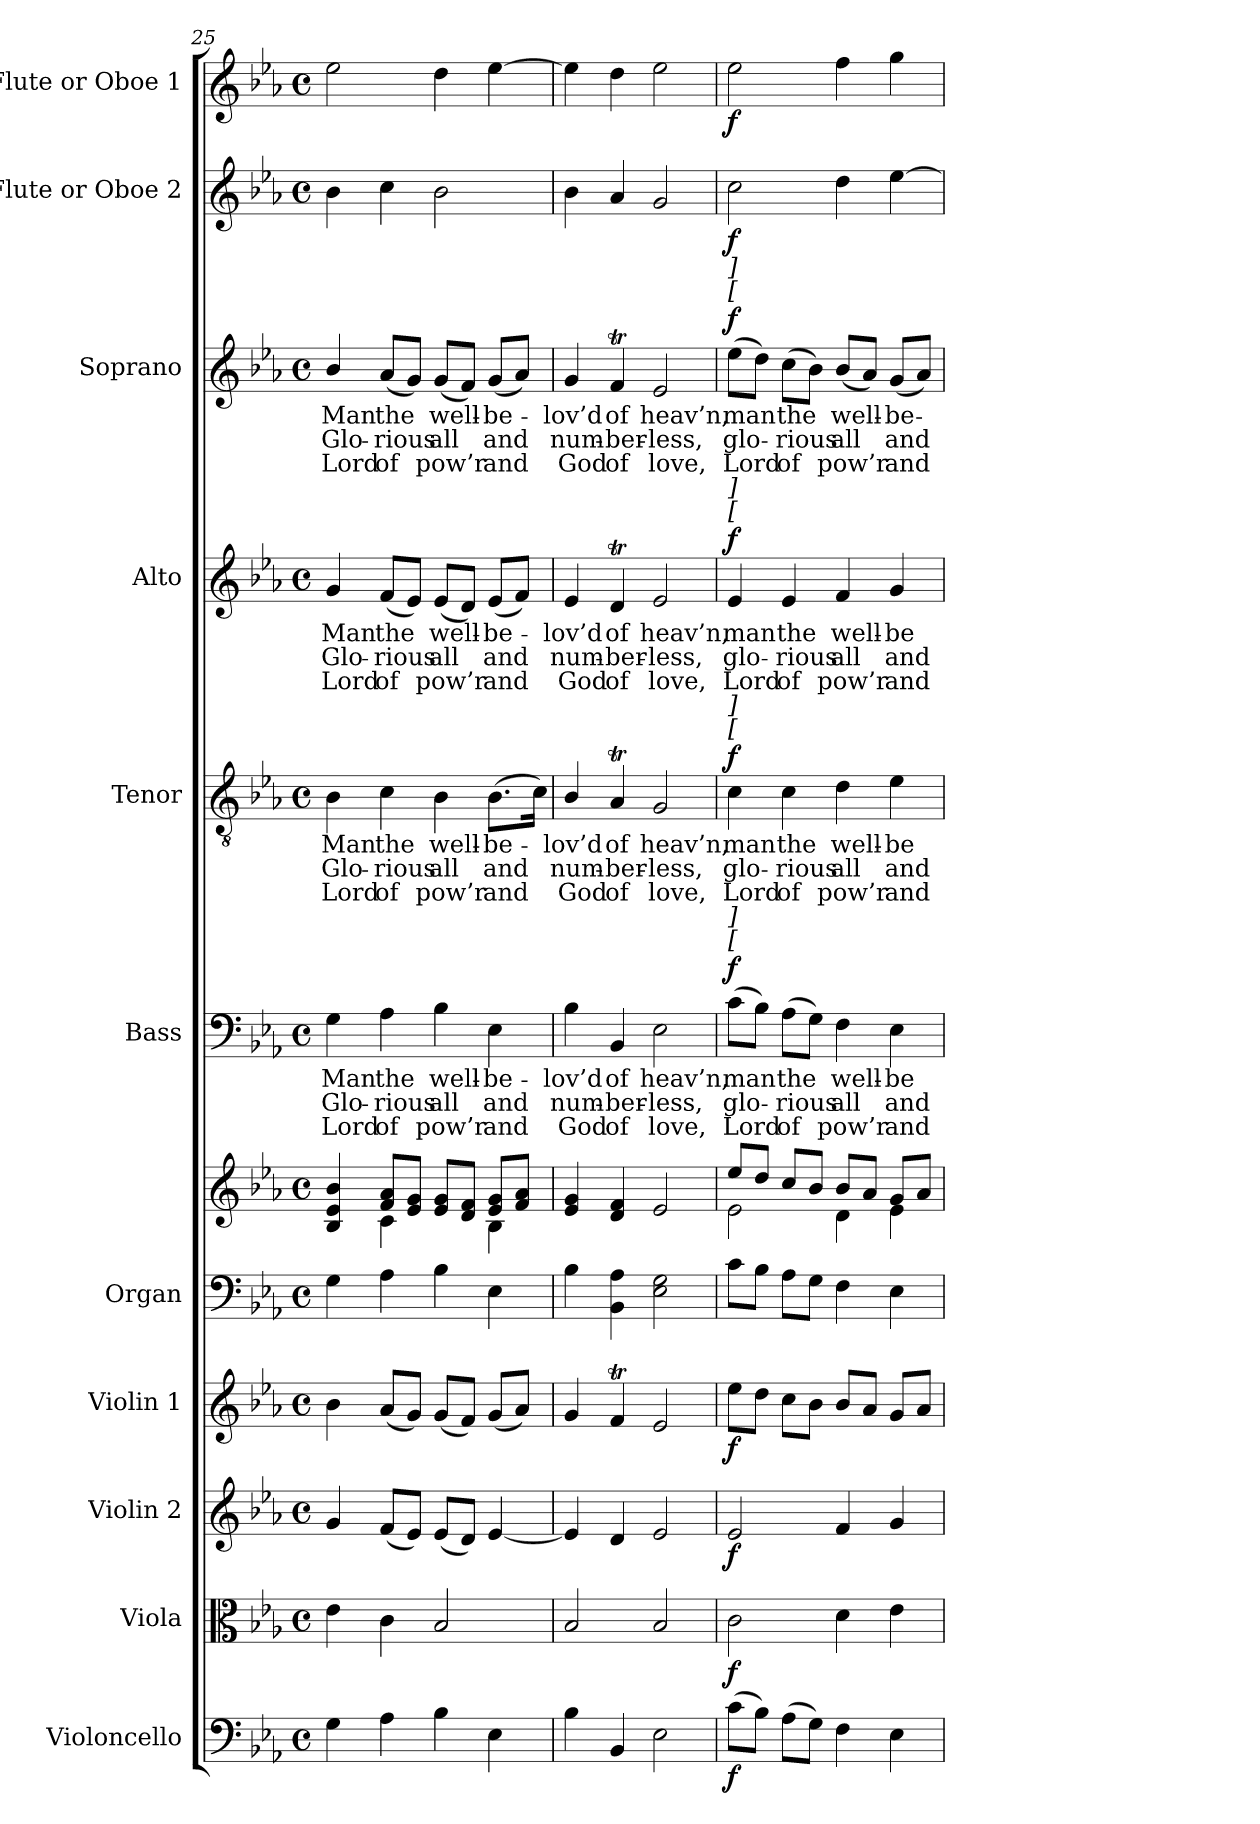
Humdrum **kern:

**kern	**dynam	**kern	**dynam	**kern	**dynam	**kern	**dynam	**kern	**kern	**kern	**text	**text	**text	**dynam	**kern	**text	**text	**text	**dynam	**kern	**text	**text	**text	**dynam	**kern	**text	**text	**text	**dynam	**kern	**dynam	**kern	**dynam
*part11	*part11	*part10	*part10	*part9	*part9	*part8	*part8	*part7	*part7	*part6	*part6	*part6	*part6	*part6	*part5	*part5	*part5	*part5	*part5	*part4	*part4	*part4	*part4	*part4	*part3	*part3	*part3	*part3	*part3	*part2	*part2	*part1	*part1
*staff12	*staff12	*staff11	*staff11	*staff10	*staff10	*staff9	*staff9	*staff8	*staff7	*staff6	*staff6	*staff6	*staff6	*staff6	*staff5	*staff5	*staff5	*staff5	*staff5	*staff4	*staff4	*staff4	*staff4	*staff4	*staff3	*staff3	*staff3	*staff3	*staff3	*staff2	*staff2	*staff1	*staff1
*I"Violoncello	*	*I"Viola	*	*I"Violin 2	*	*I"Violin 1	*	*I"Organ	*	*I"Bass	*	*	*	*	*I"Tenor	*	*	*	*	*I"Alto	*	*	*	*	*I"Soprano	*	*	*	*	*I"Flute or Oboe 2	*	*I"Flute or Oboe 1	*
*I'Vc.	*	*I'Vla.	*	*I'Vln. 2	*	*I'Vln. 1	*	*I'Org.	*	*I'B.	*	*	*	*	*I'T.	*	*	*	*	*I'A.	*	*	*	*	*I'S.	*	*	*	*	*I'Fl. or Ob. 2	*	*I'Fl. or Ob. 1	*
!!LO:PB:g=z
*clefF4	*	*clefC3	*	*clefG2	*	*clefG2	*	*clefF4	*clefG2	*clefF4	*	*	*	*	*clefGv2	*	*	*	*	*clefG2	*	*	*	*	*clefG2	*	*	*	*	*clefG2	*	*clefG2	*
*	*	*	*	*	*	*	*	*	*	*	*	*	*	*	*ITrd7c12	*	*	*	*	*	*	*	*	*	*	*	*	*	*	*	*	*	*
*k[b-e-a-]	*	*k[b-e-a-]	*	*k[b-e-a-]	*	*k[b-e-a-]	*	*k[b-e-a-]	*k[b-e-a-]	*k[b-e-a-]	*	*	*	*	*k[b-e-a-]	*	*	*	*	*k[b-e-a-]	*	*	*	*	*k[b-e-a-]	*	*	*	*	*k[b-e-a-]	*	*k[b-e-a-]	*
*E-:	*	*E-:	*	*E-:	*	*E-:	*	*E-:	*E-:	*E-:	*	*	*	*	*E-:	*	*	*	*	*E-:	*	*	*	*	*E-:	*	*	*	*	*E-:	*	*E-:	*
*M4/4	*	*M4/4	*	*M4/4	*	*M4/4	*	*M4/4	*M4/4	*M4/4	*	*	*	*	*M4/4	*	*	*	*	*M4/4	*	*	*	*	*M4/4	*	*	*	*	*M4/4	*	*M4/4	*
*met(c)	*	*met(c)	*	*met(c)	*	*met(c)	*	*met(c)	*met(c)	*met(c)	*	*	*	*	*met(c)	*	*	*	*	*met(c)	*	*	*	*	*met(c)	*	*	*	*	*met(c)	*	*met(c)	*
=25	=25	=25	=25	=25	=25	=25	=25	=25	=25	=25	=25	=25	=25	=25	=25	=25	=25	=25	=25	=25	=25	=25	=25	=25	=25	=25	=25	=25	=25	=25	=25	=25	=25
*	*	*	*	*	*	*	*	*	*^	*	*	*	*	*	*	*	*	*	*	*	*	*	*	*	*	*	*	*	*	*	*	*	*
!	!	!	!	!	!	!	!	!	!	!	!	!LO:LY:b:color=#000000	!LO:LY:b:color=#000000	!LO:LY:b:color=#000000	!	!	!	!	!	!	!	!	!	!	!	!	!	!	!	!	!	!	!	!
!	!	!	!	!	!	!	!	!	!	!	!	!	!	!	!	!	!LO:LY:b:color=#000000	!LO:LY:b:color=#000000	!LO:LY:b:color=#000000	!	!	!	!	!	!	!	!	!	!	!	!	!	!	!
!	!	!	!	!	!	!	!	!	!	!	!	!	!	!	!	!	!	!	!	!	!	!LO:LY:b:color=#000000	!LO:LY:b:color=#000000	!LO:LY:b:color=#000000	!	!	!	!	!	!	!	!	!	!
!	!	!	!	!	!	!	!	!	!	!	!	!	!	!	!	!	!	!	!	!	!	!	!	!	!	!	!LO:LY:b:color=#000000	!LO:LY:b:color=#000000	!LO:LY:b:color=#000000	!	!	!	!	!
4Gi\	.	4e-i\	.	4gi/	.	4b-i\	.	4Gi\	4B-i/ 4e-i 4b-i	4ryy	4Gi\	Man	Glo-	Lord	.	4BB-i\	Man	Glo-	Lord	.	4gi/	Man	Glo-	Lord	.	4b-i/	Man	Glo-	Lord	.	4b-i\	.	2ee-i\	.
!	!	!	!	!	!	!	!	!	!	!	!	!LO:LY:b:color=#000000	!LO:LY:b:color=#000000	!LO:LY:b:color=#000000	!	!	!	!	!	!	!	!	!	!	!	!	!	!	!	!	!	!	!	!
!	!	!	!	!	!	!	!	!	!	!	!	!	!	!	!	!	!LO:LY:b:color=#000000	!LO:LY:b:color=#000000	!LO:LY:b:color=#000000	!	!	!	!	!	!	!	!	!	!	!	!	!	!	!
!	!	!	!	!	!	!	!	!	!	!	!	!	!	!	!	!	!	!	!	!	!	!LO:LY:b:color=#000000	!LO:LY:b:color=#000000	!LO:LY:b:color=#000000	!	!	!	!	!	!	!	!	!	!
!	!	!	!	!	!	!	!	!	!	!	!	!	!	!	!	!	!	!	!	!	!	!	!	!	!	!	!LO:LY:b:color=#000000	!LO:LY:b:color=#000000	!LO:LY:b:color=#000000	!	!	!	!	!
4A-i\	.	4ci\	.	(8fi/L	.	(8a-i/L	.	4A-i\	8fi/ 8a-i/L	4ci\	4A-i\	the	-rious	of	.	4Ci\	the	-rious	of	.	(8fi/L	the	-rious	of	.	(8a-i/L	the	-rious	of	.	4cci\	.	.	.
.	.	.	.	8e-i/J)	.	8gi/J)	.	.	8e-i/ 8gi/J	.	.	.	.	.	.	.	.	.	.	.	8e-i/J)	.	.	.	.	8gi/J)	.	.	.	.	.	.	.	.
!	!	!	!	!	!	!	!	!	!	!	!	!LO:LY:b:color=#000000	!LO:LY:b:color=#000000	!LO:LY:b:color=#000000	!	!	!	!	!	!	!	!	!	!	!	!	!	!	!	!	!	!	!	!
!	!	!	!	!	!	!	!	!	!	!	!	!	!	!	!	!	!LO:LY:b:color=#000000	!LO:LY:b:color=#000000	!LO:LY:b:color=#000000	!	!	!	!	!	!	!	!	!	!	!	!	!	!	!
!	!	!	!	!	!	!	!	!	!	!	!	!	!	!	!	!	!	!	!	!	!	!LO:LY:b:color=#000000	!LO:LY:b:color=#000000	!LO:LY:b:color=#000000	!	!	!	!	!	!	!	!	!	!
!	!	!	!	!	!	!	!	!	!	!	!	!	!	!	!	!	!	!	!	!	!	!	!	!	!	!	!LO:LY:b:color=#000000	!LO:LY:b:color=#000000	!LO:LY:b:color=#000000	!	!	!	!	!
4B-i\	.	2B-i/	.	(8e-i/L	.	(8gi/L	.	4B-i\	8e-i/ 8gi/L	4ryy	4B-i\	well-	all	pow’r	.	4BB-i\	well-	all	pow’r	.	(8e-i/L	well-	all	pow’r	.	(8gi/L	well-	all	pow’r	.	2b-i\	.	4ddi\	.
.	.	.	.	8di/J)	.	8fi/J)	.	.	8di/ 8fi/J	.	.	.	.	.	.	.	.	.	.	.	8di/J)	.	.	.	.	8fi/J)	.	.	.	.	.	.	.	.
!	!	!	!	!	!	!	!	!	!	!	!	!LO:LY:b:color=#000000	!LO:LY:b:color=#000000	!LO:LY:b:color=#000000	!	!	!	!	!	!	!	!	!	!	!	!	!	!	!	!	!	!	!	!
!	!	!	!	!	!	!	!	!	!	!	!	!	!	!	!	!	!LO:LY:b:color=#000000	!LO:LY:b:color=#000000	!LO:LY:b:color=#000000	!	!	!	!	!	!	!	!	!	!	!	!	!	!	!
!	!	!	!	!	!	!	!	!	!	!	!	!	!	!	!	!	!	!	!	!	!	!LO:LY:b:color=#000000	!LO:LY:b:color=#000000	!LO:LY:b:color=#000000	!	!	!	!	!	!	!	!	!	!
!	!	!	!	!	!	!	!	!	!	!	!	!	!	!	!	!	!	!	!	!	!	!	!	!	!	!	!LO:LY:b:color=#000000	!LO:LY:b:color=#000000	!LO:LY:b:color=#000000	!	!	!	!	!
4E-i\	.	.	.	[<4e-i/	.	(8gi/L	.	4E-i\	8e-i/ 8gi/L	4B-i\	4E-i\	-be-	and	and	.	(8.BB-i\L	-be-	and	and	.	(8e-i/L	-be-	and	and	.	(8gi/L	-be-	and	and	.	.	.	[>4ee-i\	.
.	.	.	.	.	.	8a-i/J)	.	.	8fi/ 8a-i/J	.	.	.	.	.	.	.	.	.	.	.	8fi/J)	.	.	.	.	8a-i/J)	.	.	.	.	.	.	.	.
.	.	.	.	.	.	.	.	.	.	.	.	.	.	.	.	16Ci\Jk)	.	.	.	.	.	.	.	.	.	.	.	.	.	.	.	.	.	.
*	*	*	*	*	*	*	*	*	*v	*v	*	*	*	*	*	*	*	*	*	*	*	*	*	*	*	*	*	*	*	*	*	*	*	*
=26	=26	=26	=26	=26	=26	=26	=26	=26	=26	=26	=26	=26	=26	=26	=26	=26	=26	=26	=26	=26	=26	=26	=26	=26	=26	=26	=26	=26	=26	=26	=26	=26	=26
!	!	!	!	!	!	!	!	!	!	!	!LO:LY:b:color=#000000	!LO:LY:b:color=#000000	!LO:LY:b:color=#000000	!	!	!	!	!	!	!	!	!	!	!	!	!	!	!	!	!	!	!	!
!	!	!	!	!	!	!	!	!	!	!	!	!	!	!	!	!LO:LY:b:color=#000000	!LO:LY:b:color=#000000	!LO:LY:b:color=#000000	!	!	!	!	!	!	!	!	!	!	!	!	!	!	!
!	!	!	!	!	!	!	!	!	!	!	!	!	!	!	!	!	!	!	!	!	!LO:LY:b:color=#000000	!LO:LY:b:color=#000000	!LO:LY:b:color=#000000	!	!	!	!	!	!	!	!	!	!
!	!	!	!	!	!	!	!	!	!	!	!	!	!	!	!	!	!	!	!	!	!	!	!	!	!	!LO:LY:b:color=#000000	!LO:LY:b:color=#000000	!LO:LY:b:color=#000000	!	!	!	!	!
4B-i\	.	2B-i/	.	4e-i/]	.	4gi/	.	4B-i\	4e-i/ 4gi	4B-i\	-lov’d	num-	God	.	4BB-i/	-lov’d	num-	God	.	4e-i/	-lov’d	num-	God	.	4gi/	-lov’d	num-	God	.	4b-i\	.	4ee-i\]	.
!	!	!	!	!	!	!	!	!	!	!	!LO:LY:b:color=#000000	!LO:LY:b:color=#000000	!LO:LY:b:color=#000000	!	!	!	!	!	!	!	!	!	!	!	!	!	!	!	!	!	!	!	!
!	!	!	!	!	!	!	!	!	!	!	!	!	!	!	!	!LO:LY:b:color=#000000	!LO:LY:b:color=#000000	!LO:LY:b:color=#000000	!	!	!	!	!	!	!	!	!	!	!	!	!	!	!
!	!	!	!	!	!	!	!	!	!	!	!	!	!	!	!	!	!	!	!	!	!LO:LY:b:color=#000000	!LO:LY:b:color=#000000	!LO:LY:b:color=#000000	!	!	!	!	!	!	!	!	!	!
!	!	!	!	!	!	!	!	!	!	!	!	!	!	!	!	!	!	!	!	!	!	!	!	!	!	!LO:LY:b:color=#000000	!LO:LY:b:color=#000000	!LO:LY:b:color=#000000	!	!	!	!	!
4BB-i/	.	.	.	4di/	.	4fTi/	.	4BB-i\ 4A-i	4di/ 4fi	4BB-i/	of	-ber-	of	.	4AA-Ti/	of	-ber-	of	.	4dti/	of	-ber-	of	.	4fTi/	of	-ber-	of	.	4a-i/	.	4ddi\	.
!	!	!	!	!	!	!	!	!	!	!	!LO:LY:b:color=#000000	!LO:LY:b:color=#000000	!LO:LY:b:color=#000000	!	!	!	!	!	!	!	!	!	!	!	!	!	!	!	!	!	!	!	!
!	!	!	!	!	!	!	!	!	!	!	!	!	!	!	!	!LO:LY:b:color=#000000	!LO:LY:b:color=#000000	!LO:LY:b:color=#000000	!	!	!	!	!	!	!	!	!	!	!	!	!	!	!
!	!	!	!	!	!	!	!	!	!	!	!	!	!	!	!	!	!	!	!	!	!LO:LY:b:color=#000000	!LO:LY:b:color=#000000	!LO:LY:b:color=#000000	!	!	!	!	!	!	!	!	!	!
!	!	!	!	!	!	!	!	!	!	!	!	!	!	!	!	!	!	!	!	!	!	!	!	!	!	!LO:LY:b:color=#000000	!LO:LY:b:color=#000000	!LO:LY:b:color=#000000	!	!	!	!	!
2E-i\	.	2B-i/	.	2e-i/	.	2e-i/	.	2E-i\ 2Gi	2e-i/	2E-i\	heav’n,	-less,	love,	.	2GGi/	heav’n,	-less,	love,	.	2e-i/	heav’n,	-less,	love,	.	2e-i/	heav’n,	-less,	love,	.	2gi/	.	2ee-i\	.
=27	=27	=27	=27	=27	=27	=27	=27	=27	=27	=27	=27	=27	=27	=27	=27	=27	=27	=27	=27	=27	=27	=27	=27	=27	=27	=27	=27	=27	=27	=27	=27	=27	=27
*	*	*	*	*	*	*	*	*	*^	*	*	*	*	*	*	*	*	*	*	*	*	*	*	*	*	*	*	*	*	*	*	*	*
!	!	!	!	!	!	!	!	!	!	!	!	!LO:LY:b:color=#000000	!LO:LY:b:color=#000000	!LO:LY:b:color=#000000	!	!	!	!	!	!	!	!	!	!	!	!	!	!	!	!	!	!	!	!
!	!	!	!	!	!	!	!	!	!	!	!	!	!	!	!	!	!LO:LY:b:color=#000000	!LO:LY:b:color=#000000	!LO:LY:b:color=#000000	!	!	!	!	!	!	!	!	!	!	!	!	!	!	!
!	!	!	!	!	!	!	!	!	!	!	!	!	!	!	!	!	!	!	!	!	!	!LO:LY:b:color=#000000	!LO:LY:b:color=#000000	!LO:LY:b:color=#000000	!	!	!	!	!	!	!	!	!	!
!	!	!	!	!	!	!	!	!	!	!	!	!	!	!	!	!	!	!	!	!	!	!	!	!	!	!LO:TX:a:i:t=[	!	!	!	!	!	!	!	!
!	!	!	!	!	!	!	!	!	!	!	!	!	!	!	!	!	!	!	!	!	!	!	!	!	!	!LO:TX:a:i:t=]	!	!	!	!	!	!	!	!
!	!	!	!	!	!	!	!	!	!	!	!	!	!	!	!	!	!	!	!	!	!LO:TX:a:i:t=[	!	!	!	!	!	!	!	!	!	!	!	!	!
!	!	!	!	!	!	!	!	!	!	!	!	!	!	!	!	!	!	!	!	!	!LO:TX:a:i:t=]	!	!	!	!	!	!	!	!	!	!	!	!	!
!	!	!	!	!	!	!	!	!	!	!	!	!	!	!	!	!LO:TX:a:i:t=[	!	!	!	!	!	!	!	!	!	!	!	!	!	!	!	!	!	!
!	!	!	!	!	!	!	!	!	!	!	!	!	!	!	!	!LO:TX:a:i:t=]	!	!	!	!	!	!	!	!	!	!	!	!	!	!	!	!	!	!
!	!	!	!	!	!	!	!	!	!	!	!LO:TX:a:i:t=[	!	!	!	!	!	!	!	!	!	!	!	!	!	!	!	!	!	!	!	!	!	!	!
!	!	!	!	!	!	!	!	!	!	!	!LO:TX:a:i:t=]	!	!	!	!	!	!	!	!	!	!	!	!	!	!	!	!	!	!	!	!	!	!	!
!	!	!	!	!	!	!	!	!	!	!	!	!	!	!	!	!	!	!	!	!	!	!	!	!	!	!	!LO:LY:b:color=#000000	!LO:LY:b:color=#000000	!LO:LY:b:color=#000000	!	!	!	!	!
(8ci\L	f	2ci\	f	2e-i/	f	8ee-i\L	f	8ci\L	8ee-i/L	2e-i\	(8ci\L	man	glo-	Lord	f	4Ci\	man	glo-	Lord	f	4e-i/	man	glo-	Lord	f	(8ee-i\L	man	glo-	Lord	f	2cci\	f	2ee-i\	f
8B-i\J)	.	.	.	.	.	8ddi\J	.	8B-i\J	8ddi/J	.	8B-i\J)	.	.	.	.	.	.	.	.	.	.	.	.	.	.	8ddi\J)	.	.	.	.	.	.	.	.
!	!	!	!	!	!	!	!	!	!	!	!	!LO:LY:b:color=#000000	!LO:LY:b:color=#000000	!LO:LY:b:color=#000000	!	!	!	!	!	!	!	!	!	!	!	!	!	!	!	!	!	!	!	!
!	!	!	!	!	!	!	!	!	!	!	!	!	!	!	!	!	!LO:LY:b:color=#000000	!LO:LY:b:color=#000000	!LO:LY:b:color=#000000	!	!	!	!	!	!	!	!	!	!	!	!	!	!	!
!	!	!	!	!	!	!	!	!	!	!	!	!	!	!	!	!	!	!	!	!	!	!LO:LY:b:color=#000000	!LO:LY:b:color=#000000	!LO:LY:b:color=#000000	!	!	!	!	!	!	!	!	!	!
!	!	!	!	!	!	!	!	!	!	!	!	!	!	!	!	!	!	!	!	!	!	!	!	!	!	!	!LO:LY:b:color=#000000	!LO:LY:b:color=#000000	!LO:LY:b:color=#000000	!	!	!	!	!
(8A-i\L	.	.	.	.	.	8cci\L	.	8A-i\L	8cci/L	.	(8A-i\L	the	-rious	of	.	4Ci\	the	-rious	of	.	4e-i/	the	-rious	of	.	(8cci\L	the	-rious	of	.	.	.	.	.
8Gi\J)	.	.	.	.	.	8b-i\J	.	8Gi\J	8b-i/J	.	8Gi\J)	.	.	.	.	.	.	.	.	.	.	.	.	.	.	8b-i\J)	.	.	.	.	.	.	.	.
!	!	!	!	!	!	!	!	!	!	!	!	!LO:LY:b:color=#000000	!LO:LY:b:color=#000000	!LO:LY:b:color=#000000	!	!	!	!	!	!	!	!	!	!	!	!	!	!	!	!	!	!	!	!
!	!	!	!	!	!	!	!	!	!	!	!	!	!	!	!	!	!LO:LY:b:color=#000000	!LO:LY:b:color=#000000	!LO:LY:b:color=#000000	!	!	!	!	!	!	!	!	!	!	!	!	!	!	!
!	!	!	!	!	!	!	!	!	!	!	!	!	!	!	!	!	!	!	!	!	!	!LO:LY:b:color=#000000	!LO:LY:b:color=#000000	!LO:LY:b:color=#000000	!	!	!	!	!	!	!	!	!	!
!	!	!	!	!	!	!	!	!	!	!	!	!	!	!	!	!	!	!	!	!	!	!	!	!	!	!	!LO:LY:b:color=#000000	!LO:LY:b:color=#000000	!LO:LY:b:color=#000000	!	!	!	!	!
4Fi\	.	4di\	.	4fi/	.	8b-i/L	.	4Fi\	8b-i/L	4di\	4Fi\	well-	all	pow’r	.	4Di\	well-	all	pow’r	.	4fi/	well-	all	pow’r	.	(8b-i/L	well-	all	pow’r	.	4ddi\	.	4ffi\	.
.	.	.	.	.	.	8a-i/J	.	.	8a-i/J	.	.	.	.	.	.	.	.	.	.	.	.	.	.	.	.	8a-i/J)	.	.	.	.	.	.	.	.
!	!	!	!	!	!	!	!	!	!	!	!	!LO:LY:b:color=#000000	!LO:LY:b:color=#000000	!LO:LY:b:color=#000000	!	!	!	!	!	!	!	!	!	!	!	!	!	!	!	!	!	!	!	!
!	!	!	!	!	!	!	!	!	!	!	!	!	!	!	!	!	!LO:LY:b:color=#000000	!LO:LY:b:color=#000000	!LO:LY:b:color=#000000	!	!	!	!	!	!	!	!	!	!	!	!	!	!	!
!	!	!	!	!	!	!	!	!	!	!	!	!	!	!	!	!	!	!	!	!	!	!LO:LY:b:color=#000000	!LO:LY:b:color=#000000	!LO:LY:b:color=#000000	!	!	!	!	!	!	!	!	!	!
!	!	!	!	!	!	!	!	!	!	!	!	!	!	!	!	!	!	!	!	!	!	!	!	!	!	!	!LO:LY:b:color=#000000	!LO:LY:b:color=#000000	!LO:LY:b:color=#000000	!	!	!	!	!
4E-i\	.	4e-i\	.	4gi/	.	8gi/L	.	4E-i\	8gi/L	4e-i\	4E-i\	-be-	and	and	.	4E-i\	-be-	and	and	.	4gi/	-be-	and	and	.	(8gi/L	-be-	and	and	.	[>4ee-i\	.	4ggi\	.
.	.	.	.	.	.	8a-i/J	.	.	8a-i/J	.	.	.	.	.	.	.	.	.	.	.	.	.	.	.	.	8a-i/J)	.	.	.	.	.	.	.	.
*	*	*	*	*	*	*	*	*	*v	*v	*	*	*	*	*	*	*	*	*	*	*	*	*	*	*	*	*	*	*	*	*	*	*	*
=	=	=	=	=	=	=	=	=	=	=	=	=	=	=	=	=	=	=	=	=	=	=	=	=	=	=	=	=	=	=	=	=	=
*-	*-	*-	*-	*-	*-	*-	*-	*-	*-	*-	*-	*-	*-	*-	*-	*-	*-	*-	*-	*-	*-	*-	*-	*-	*-	*-	*-	*-	*-	*-	*-	*-	*-
